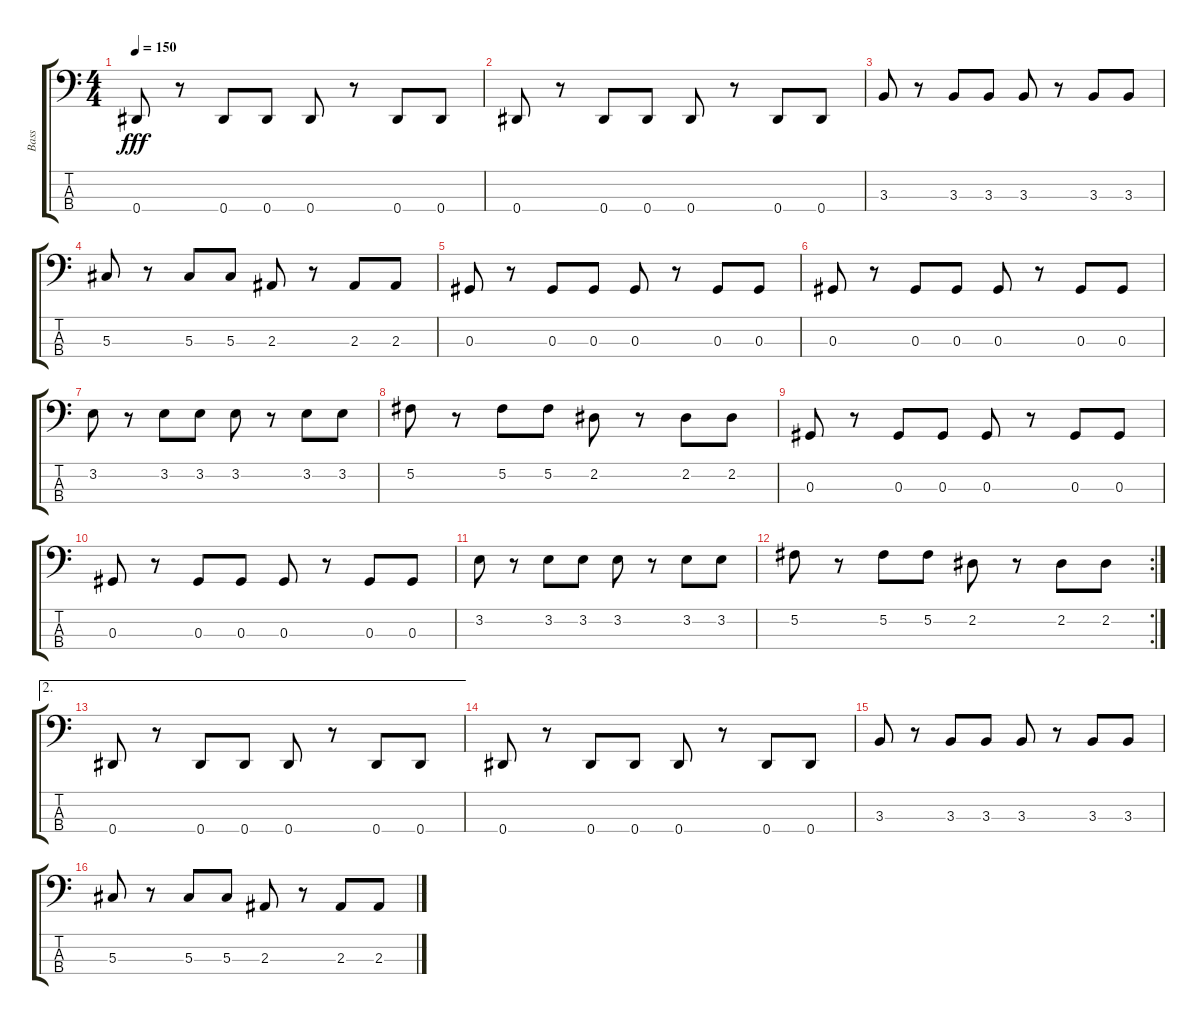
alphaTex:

\track ("Bass" "Bass") {instrument electricbassfinger}
\staff {score tabs}
\tuning (Gb2 Db2 Ab1 Eb1) {hide}
\ts (4 4)
\tempo 150
\clef f4
\ks c
0.4.8{dy fff} r.8 0.4.8 0.4.8 0.4.8 r.8 0.4.8 0.4.8 |
0.4.8 r.8 0.4.8 0.4.8 0.4.8 r.8 0.4.8 0.4.8 |
3.3.8 r.8 3.3.8 3.3.8 3.3.8 r.8 3.3.8 3.3.8 |
5.3.8 r.8 5.3.8 5.3.8 2.3.8 r.8 2.3.8 2.3.8 |
0.3.8 r.8 0.3.8 0.3.8 0.3.8 r.8 0.3.8 0.3.8 |
0.3.8 r.8 0.3.8 0.3.8 0.3.8 r.8 0.3.8 0.3.8 |
3.2.8 r.8 3.2.8 3.2.8 3.2.8 r.8 3.2.8 3.2.8 |
5.2.8 r.8 5.2.8 5.2.8 2.2.8 r.8 2.2.8 2.2.8 |
0.3.8 r.8 0.3.8 0.3.8 0.3.8 r.8 0.3.8 0.3.8 |
0.3.8 r.8 0.3.8 0.3.8 0.3.8 r.8 0.3.8 0.3.8 |
3.2.8 r.8 3.2.8 3.2.8 3.2.8 r.8 3.2.8 3.2.8 |
\rc 2
5.2.8 r.8 5.2.8 5.2.8 2.2.8 r.8 2.2.8 2.2.8 |
\ae 2
0.4.8 r.8 0.4.8 0.4.8 0.4.8 r.8 0.4.8 0.4.8 |
0.4.8 r.8 0.4.8 0.4.8 0.4.8 r.8 0.4.8 0.4.8 |
3.3.8 r.8 3.3.8 3.3.8 3.3.8 r.8 3.3.8 3.3.8 |
5.3.8 r.8 5.3.8 5.3.8 2.3.8 r.8 2.3.8 2.3.8
